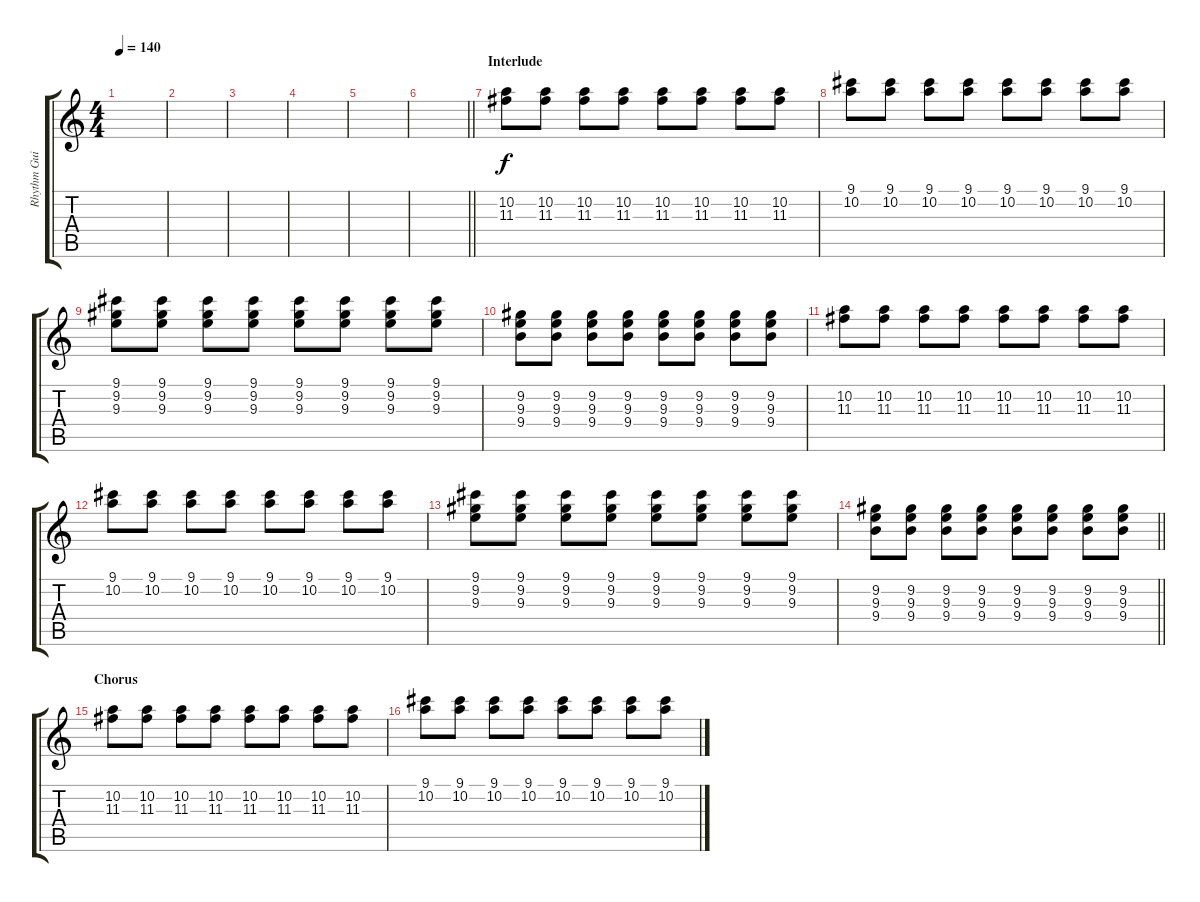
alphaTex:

\track ("Rhythm Guitar" "Rhythm Gui") {instrument overdrivenguitar}
\staff {score tabs}
\tuning (E4 B3 G3 D3 A2 E2) {hide}
\ts (4 4)
\tempo 140
\clef g2
\ks c
|
|
|
|
|
\barLineRight lightlight
|
\section ("" "Interlude")
(10.2 11.3).8 (10.2 11.3).8 (10.2 11.3).8 (10.2 11.3).8 (10.2 11.3).8 (10.2 11.3).8 (10.2 11.3).8 (10.2 11.3).8 |
(9.1 10.2).8 (9.1 10.2).8 (9.1 10.2).8 (9.1 10.2).8 (9.1 10.2).8 (9.1 10.2).8 (9.1 10.2).8 (9.1 10.2).8 |
(9.1 9.2 9.3).8 (9.1 9.2 9.3).8 (9.1 9.2 9.3).8 (9.1 9.2 9.3).8 (9.1 9.2 9.3).8 (9.1 9.2 9.3).8 (9.1 9.2 9.3).8 (9.1 9.2 9.3).8 |
(9.2 9.3 9.4).8 (9.2 9.3 9.4).8 (9.2 9.3 9.4).8 (9.2 9.3 9.4).8 (9.2 9.3 9.4).8 (9.2 9.3 9.4).8 (9.2 9.3 9.4).8 (9.2 9.3 9.4).8 |
(10.2 11.3).8 (10.2 11.3).8 (10.2 11.3).8 (10.2 11.3).8 (10.2 11.3).8 (10.2 11.3).8 (10.2 11.3).8 (10.2 11.3).8 |
(9.1 10.2).8 (9.1 10.2).8 (9.1 10.2).8 (9.1 10.2).8 (9.1 10.2).8 (9.1 10.2).8 (9.1 10.2).8 (9.1 10.2).8 |
(9.1 9.2 9.3).8 (9.1 9.2 9.3).8 (9.1 9.2 9.3).8 (9.1 9.2 9.3).8 (9.1 9.2 9.3).8 (9.1 9.2 9.3).8 (9.1 9.2 9.3).8 (9.1 9.2 9.3).8 |
\barLineRight lightlight
(9.2 9.3 9.4).8 (9.2 9.3 9.4).8 (9.2 9.3 9.4).8 (9.2 9.3 9.4).8 (9.2 9.3 9.4).8 (9.2 9.3 9.4).8 (9.2 9.3 9.4).8 (9.2 9.3 9.4).8 |
\section ("" "Chorus")
(10.2 11.3).8 (10.2 11.3).8 (10.2 11.3).8 (10.2 11.3).8 (10.2 11.3).8 (10.2 11.3).8 (10.2 11.3).8 (10.2 11.3).8 |
(9.1 10.2).8 (9.1 10.2).8 (9.1 10.2).8 (9.1 10.2).8 (9.1 10.2).8 (9.1 10.2).8 (9.1 10.2).8 (9.1 10.2).8
